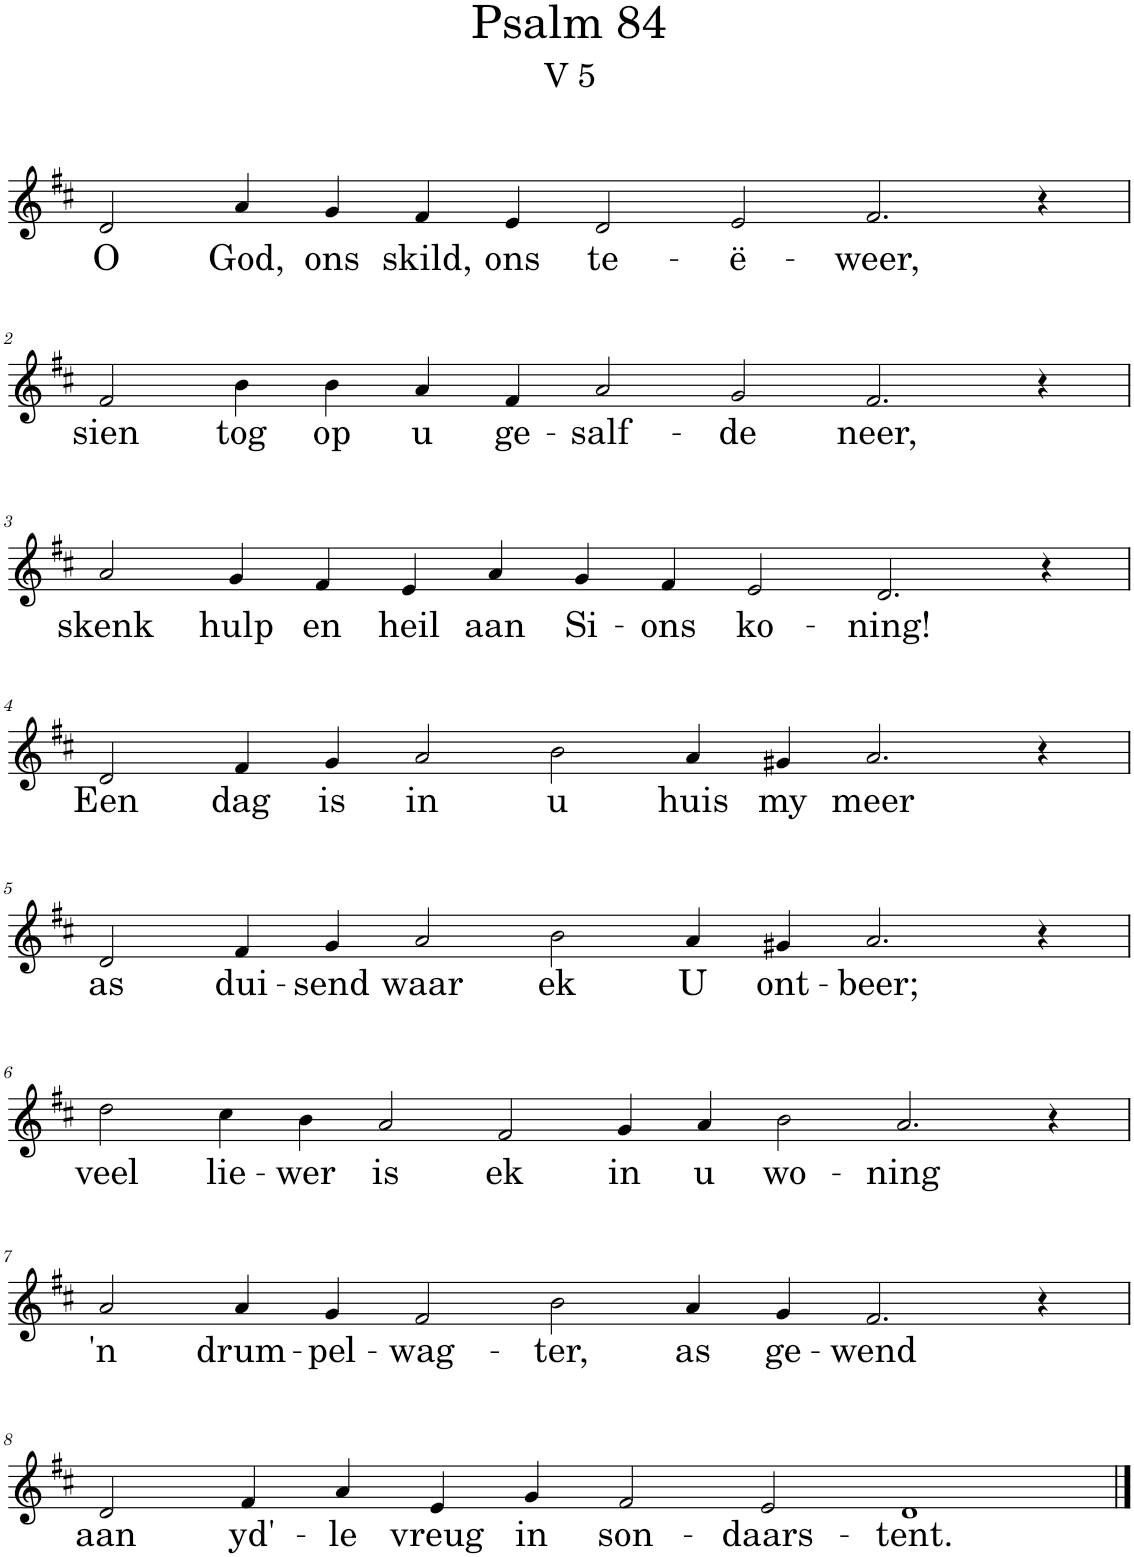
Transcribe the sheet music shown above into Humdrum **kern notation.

**kern	**text
*part1	*part1
*staff1	*staff1
*I"Pipe Organ	*
*I'Org.	*
*clefG2	*
*k[f#c#]	*
*M14/4	*
=1	=1
!	!LO:LY:b
2d/	O
!	!LO:LY:b
4a/	God,
!	!LO:LY:b
4g/	ons
!	!LO:LY:b
4f#/	skild,
!	!LO:LY:b
4e/	ons
!	!LO:LY:b
2d/	te-
!	!LO:LY:b
2e/	-ë-
!	!LO:LY:b
2.f#/	-weer,
4r	.
!!LO:LB:g=z
=2	=2
!	!LO:LY:b
2f#/	sien
!	!LO:LY:b
4b\	tog
!	!LO:LY:b
4b\	op
!	!LO:LY:b
4a/	u
!	!LO:LY:b
4f#/	ge-
!	!LO:LY:b
2a/	-salf-
!	!LO:LY:b
2g/	-de
!	!LO:LY:b
2.f#/	neer,
4r	.
!!LO:LB:g=z
=3	=3
!	!LO:LY:b
2a/	skenk
!	!LO:LY:b
4g/	hulp
!	!LO:LY:b
4f#/	en
!	!LO:LY:b
4e/	heil
!	!LO:LY:b
4a/	aan
!	!LO:LY:b
4g/	Si-
!	!LO:LY:b
4f#/	-ons
!	!LO:LY:b
2e/	ko-
!	!LO:LY:b
2.d/	-ning!
4r	.
!!LO:LB:g=z
=4	=4
!	!LO:LY:b
2d/	Een
!	!LO:LY:b
4f#/	dag
!	!LO:LY:b
4g/	is
!	!LO:LY:b
2a/	in
!	!LO:LY:b
2b\	u
!	!LO:LY:b
4a/	huis
!	!LO:LY:b
4g#X/	my
!	!LO:LY:b
2.a/	meer
4r	.
!!LO:LB:g=z
=5	=5
!	!LO:LY:b
2d/	as
!	!LO:LY:b
4f#/	dui-
!	!LO:LY:b
4g/	-send
!	!LO:LY:b
2a/	waar
!	!LO:LY:b
2b\	ek
!	!LO:LY:b
4a/	U
!	!LO:LY:b
4g#X/	ont-
!	!LO:LY:b
2.a/	-beer;
4r	.
!!LO:LB:g=z
=6	=6
*M16/4	*
!	!LO:LY:b
2dd\	veel
!	!LO:LY:b
4cc#\	lie-
!	!LO:LY:b
4b\	-wer
!	!LO:LY:b
2a/	is
!	!LO:LY:b
2f#/	ek
!	!LO:LY:b
4g/	in
!	!LO:LY:b
4a/	u
!	!LO:LY:b
2b\	wo-
!	!LO:LY:b
2.a/	-ning
4r	.
!!LO:LB:g=z
=7	=7
*M14/4	*
!	!LO:LY:b
2a/	'n
!	!LO:LY:b
4a/	drum-
!	!LO:LY:b
4g/	-pel-
!	!LO:LY:b
2f#/	-wag-
!	!LO:LY:b
2b\	-ter,
!	!LO:LY:b
4a/	as
!	!LO:LY:b
4g/	ge-
!	!LO:LY:b
2.f#/	-wend
4r	.
!!LO:LB:g=z
=8	=8
!	!LO:LY:b
2d/	aan
!	!LO:LY:b
4f#/	yd'-
!	!LO:LY:b
4a/	-le
!	!LO:LY:b
4e/	vreug
!	!LO:LY:b
4g/	in
!	!LO:LY:b
2f#/	son-
!	!LO:LY:b
2e/	-daars-
!	!LO:LY:b
1d	-tent.
==	==
*-	*-
